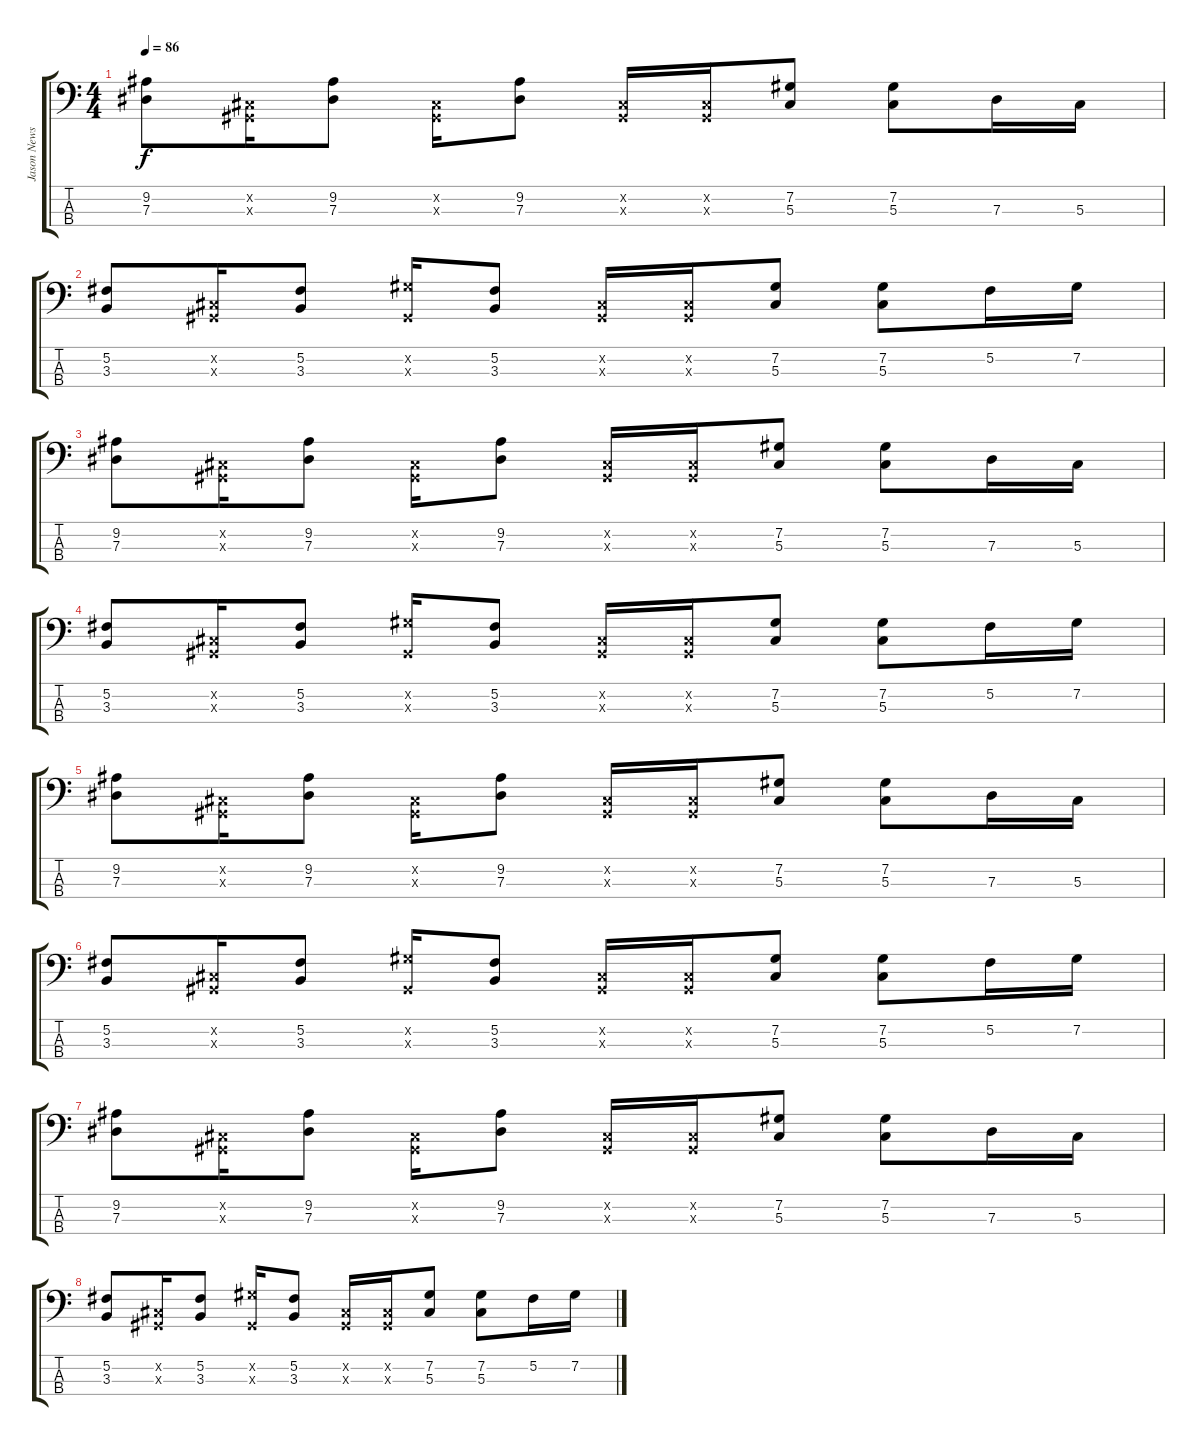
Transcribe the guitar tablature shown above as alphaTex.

\track ("Jason Newsted" "Jason News") {instrument electricbasspick}
\staff {score tabs}
\tuning (Gb2 Db2 Ab1 Eb1) {hide}
\ts (4 4)
\tempo 86
\clef f4
\ks c
(9.2 7.3).8{dy f} (0.2{x} 0.3{x}).16 (9.2 7.3).8 (0.2{x} 0.3{x}).16 (9.2 7.3).8 (0.2{x} 0.3{x}).16 (0.2{x} 0.3{x}).16 (7.2 5.3).8 (7.2 5.3).8 7.3.16 5.3.16 |
(5.2 3.3).8 (0.2{x} 0.3{x}).16 (5.2 3.3).8 (7.2{x} 0.3{x}).16 (5.2 3.3).8 (0.2{x} 0.3{x}).16 (0.2{x} 0.3{x}).16 (7.2 5.3).8 (7.2 5.3).8 5.2.16 7.2.16 |
(9.2 7.3).8 (0.2{x} 0.3{x}).16 (9.2 7.3).8 (0.2{x} 0.3{x}).16 (9.2 7.3).8 (0.2{x} 0.3{x}).16 (0.2{x} 0.3{x}).16 (7.2 5.3).8 (7.2 5.3).8 7.3.16 5.3.16 |
(5.2 3.3).8 (0.2{x} 0.3{x}).16 (5.2 3.3).8 (7.2{x} 0.3{x}).16 (5.2 3.3).8 (0.2{x} 0.3{x}).16 (0.2{x} 0.3{x}).16 (7.2 5.3).8 (7.2 5.3).8 5.2.16 7.2.16 |
(9.2 7.3).8 (0.2{x} 0.3{x}).16 (9.2 7.3).8 (0.2{x} 0.3{x}).16 (9.2 7.3).8 (0.2{x} 0.3{x}).16 (0.2{x} 0.3{x}).16 (7.2 5.3).8 (7.2 5.3).8 7.3.16 5.3.16 |
(5.2 3.3).8 (0.2{x} 0.3{x}).16 (5.2 3.3).8 (7.2{x} 0.3{x}).16 (5.2 3.3).8 (0.2{x} 0.3{x}).16 (0.2{x} 0.3{x}).16 (7.2 5.3).8 (7.2 5.3).8 5.2.16 7.2.16 |
(9.2 7.3).8 (0.2{x} 0.3{x}).16 (9.2 7.3).8 (0.2{x} 0.3{x}).16 (9.2 7.3).8 (0.2{x} 0.3{x}).16 (0.2{x} 0.3{x}).16 (7.2 5.3).8 (7.2 5.3).8 7.3.16 5.3.16 |
(5.2 3.3).8 (0.2{x} 0.3{x}).16 (5.2 3.3).8 (7.2{x} 0.3{x}).16 (5.2 3.3).8 (0.2{x} 0.3{x}).16 (0.2{x} 0.3{x}).16 (7.2 5.3).8 (7.2 5.3).8 5.2.16 7.2.16
